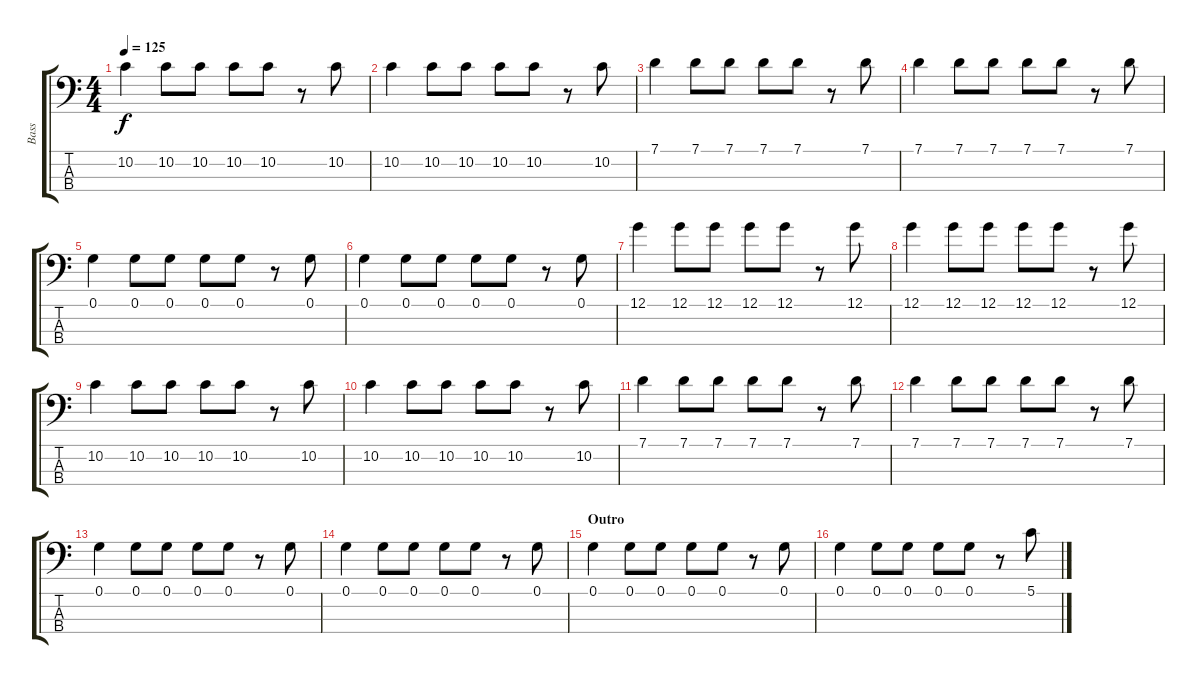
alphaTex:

\track ("Bass" "Bass") {instrument electricbasspick}
\staff {score tabs}
\tuning (G2 D2 A1 E1) {hide}
\ts (4 4)
\tempo 125
\clef f4
\ks c
10.2.4{dy f} 10.2.8 10.2.8 10.2.8 10.2.8 r.8 10.2.8 |
10.2.4 10.2.8 10.2.8 10.2.8 10.2.8 r.8 10.2.8 |
7.1.4 7.1.8 7.1.8 7.1.8 7.1.8 r.8 7.1.8 |
7.1.4 7.1.8 7.1.8 7.1.8 7.1.8 r.8 7.1.8 |
0.1.4 0.1.8 0.1.8 0.1.8 0.1.8 r.8 0.1.8 |
0.1.4 0.1.8 0.1.8 0.1.8 0.1.8 r.8 0.1.8 |
12.1.4 12.1.8 12.1.8 12.1.8 12.1.8 r.8 12.1.8 |
12.1.4 12.1.8 12.1.8 12.1.8 12.1.8 r.8 12.1.8 |
10.2.4 10.2.8 10.2.8 10.2.8 10.2.8 r.8 10.2.8 |
10.2.4 10.2.8 10.2.8 10.2.8 10.2.8 r.8 10.2.8 |
7.1.4 7.1.8 7.1.8 7.1.8 7.1.8 r.8 7.1.8 |
7.1.4 7.1.8 7.1.8 7.1.8 7.1.8 r.8 7.1.8 |
0.1.4 0.1.8 0.1.8 0.1.8 0.1.8 r.8 0.1.8 |
0.1.4 0.1.8 0.1.8 0.1.8 0.1.8 r.8 0.1.8 |
\section ("" "Outro")
0.1.4 0.1.8 0.1.8 0.1.8 0.1.8 r.8 0.1.8 |
0.1.4 0.1.8 0.1.8 0.1.8 0.1.8 r.8 5.1.8
